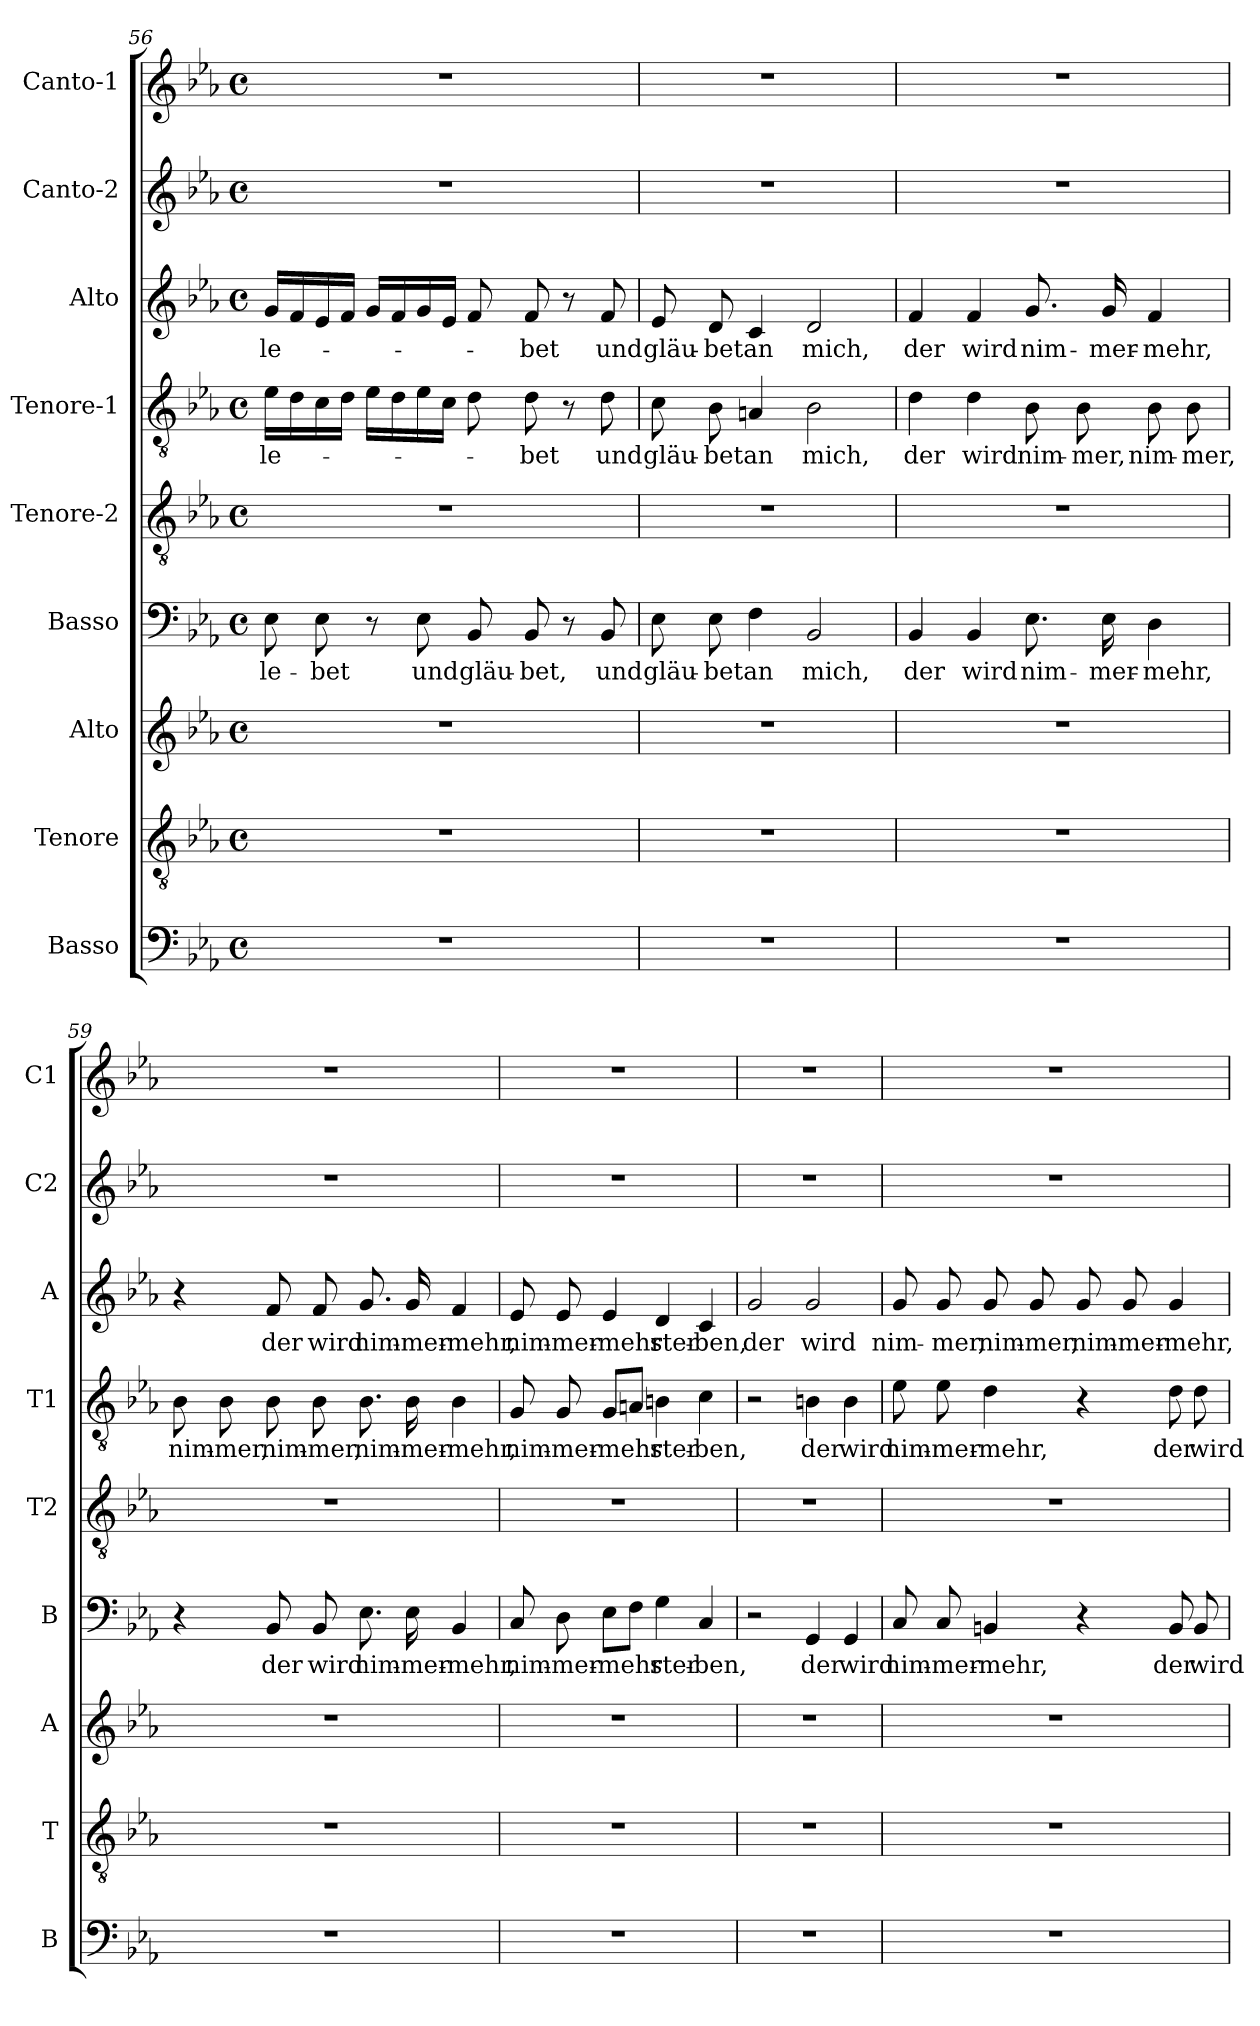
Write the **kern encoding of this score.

**kern	**kern	**kern	**kern	**text	**kern	**kern	**text	**kern	**text	**kern	**kern
*part9	*part8	*part7	*part6	*part6	*part5	*part4	*part4	*part3	*part3	*part2	*part1
*staff9	*staff8	*staff7	*staff6	*staff6	*staff5	*staff4	*staff4	*staff3	*staff3	*staff2	*staff1
*I"Basso	*I"Tenore	*I"Alto	*I"Basso	*	*I"Tenore-2	*I"Tenore-1	*	*I"Alto	*	*I"Canto-2	*I"Canto-1
*I'B	*I'T	*I'A	*I'B	*	*I'T2	*I'T1	*	*I'A	*	*I'C2	*I'C1
*clefF4	*clefGv2	*clefG2	*clefF4	*	*clefGv2	*clefGv2	*	*clefG2	*	*clefG2	*clefG2
*k[b-e-a-]	*k[b-e-a-]	*k[b-e-a-]	*k[b-e-a-]	*	*k[b-e-a-]	*k[b-e-a-]	*	*k[b-e-a-]	*	*k[b-e-a-]	*k[b-e-a-]
*E-:	*E-:	*E-:	*E-:	*	*E-:	*E-:	*	*E-:	*	*E-:	*E-:
*M4/4	*M4/4	*M4/4	*M4/4	*	*M4/4	*M4/4	*	*M4/4	*	*M4/4	*M4/4
*met(c)	*met(c)	*met(c)	*met(c)	*	*met(c)	*met(c)	*	*met(c)	*	*met(c)	*met(c)
=56	=56	=56	=56	=56	=56	=56	=56	=56	=56	=56	=56
!	!	!	!	!LO:LY:b	!	!	!LO:LY:b	!	!LO:LY:b	!	!
1r	1r	1r	8E-\	le-	1r	16e-\LL	le-	16g/LL	le-	1r	1r
.	.	.	.	.	.	16d\	.	16f/	.	.	.
!	!	!	!	!LO:LY:b	!	!	!	!	!	!	!
.	.	.	8E-\	-bet	.	16c\	.	16e-/	.	.	.
.	.	.	.	.	.	16d\JJ	.	16f/JJ	.	.	.
.	.	.	8r	.	.	16e-\LL	.	16g/LL	.	.	.
.	.	.	.	.	.	16d\	.	16f/	.	.	.
!	!	!	!	!LO:LY:b	!	!	!	!	!	!	!
.	.	.	8E-\	und	.	16e-\	.	16g/	.	.	.
.	.	.	.	.	.	16c\JJ	.	16e-/JJ	.	.	.
!	!	!	!	!LO:LY:b	!	!	!	!	!	!	!
.	.	.	8BB-/	gläu-	.	8d\	.	8f/	.	.	.
!	!	!	!	!LO:LY:b	!	!	!LO:LY:b	!	!LO:LY:b	!	!
.	.	.	8BB-/	-bet,	.	8d\	-bet	8f/	-bet	.	.
.	.	.	8r	.	.	8r	.	8r	.	.	.
!	!	!	!	!LO:LY:b	!	!	!LO:LY:b	!	!LO:LY:b	!	!
.	.	.	8BB-/	und	.	8d\	und	8f/	und	.	.
=57	=57	=57	=57	=57	=57	=57	=57	=57	=57	=57	=57
!	!	!	!	!LO:LY:b	!	!	!LO:LY:b	!	!LO:LY:b	!	!
1r	1r	1r	8E-\	gläu-	1r	8c\	gläu-	8e-/	gläu-	1r	1r
!	!	!	!	!LO:LY:b	!	!	!LO:LY:b	!	!LO:LY:b	!	!
.	.	.	8E-\	-bet	.	8B-\	-bet	8d/	-bet	.	.
!	!	!	!	!LO:LY:b	!	!	!LO:LY:b	!	!LO:LY:b	!	!
.	.	.	4F\	an	.	4An/	an	4c/	an	.	.
!	!	!	!	!LO:LY:b	!	!	!LO:LY:b	!	!LO:LY:b	!	!
.	.	.	2BB-/	mich,	.	2B-\	mich,	2d/	mich,	.	.
=58	=58	=58	=58	=58	=58	=58	=58	=58	=58	=58	=58
!	!	!	!	!LO:LY:b	!	!	!LO:LY:b	!	!LO:LY:b	!	!
1r	1r	1r	4BB-/	der	1r	4d\	der	4f/	der	1r	1r
!	!	!	!	!LO:LY:b	!	!	!LO:LY:b	!	!LO:LY:b	!	!
.	.	.	4BB-/	wird	.	4d\	wird	4f/	wird	.	.
!	!	!	!	!LO:LY:b	!	!	!LO:LY:b	!	!LO:LY:b	!	!
.	.	.	8.E-\	nim-	.	8B-\	nim-	8.g/	nim-	.	.
!	!	!	!	!	!	!	!LO:LY:b	!	!	!	!
.	.	.	.	.	.	8B-\	-mer,	.	.	.	.
!	!	!	!	!LO:LY:b	!	!	!	!	!LO:LY:b	!	!
.	.	.	16E-\	-mer-	.	.	.	16g/	-mer-	.	.
!	!	!	!	!LO:LY:b	!	!	!LO:LY:b	!	!LO:LY:b	!	!
.	.	.	4D\	-mehr,	.	8B-\	nim-	4f/	-mehr,	.	.
!	!	!	!	!	!	!	!LO:LY:b	!	!	!	!
.	.	.	.	.	.	8B-\	-mer,	.	.	.	.
!!LO:PB:g=z
=59	=59	=59	=59	=59	=59	=59	=59	=59	=59	=59	=59
!	!	!	!	!	!	!	!LO:LY:b	!	!	!	!
1r	1r	1r	4r	.	1r	8B-\	nim-	4r	.	1r	1r
!	!	!	!	!	!	!	!LO:LY:b	!	!	!	!
.	.	.	.	.	.	8B-\	-mer,	.	.	.	.
!	!	!	!	!LO:LY:b	!	!	!LO:LY:b	!	!LO:LY:b	!	!
.	.	.	8BB-/	der	.	8B-\	nim-	8f/	der	.	.
!	!	!	!	!LO:LY:b	!	!	!LO:LY:b	!	!LO:LY:b	!	!
.	.	.	8BB-/	wird	.	8B-\	-mer,	8f/	wird	.	.
!	!	!	!	!LO:LY:b	!	!	!LO:LY:b	!	!LO:LY:b	!	!
.	.	.	8.E-\	nim-	.	8.B-\	nim-	8.g/	nim-	.	.
!	!	!	!	!LO:LY:b	!	!	!LO:LY:b	!	!LO:LY:b	!	!
.	.	.	16E-\	-mer-	.	16B-\	-mer-	16g/	-mer-	.	.
!	!	!	!	!LO:LY:b	!	!	!LO:LY:b	!	!LO:LY:b	!	!
.	.	.	4BB-/	-mehr,	.	4B-\	-mehr,	4f/	-mehr,	.	.
=60	=60	=60	=60	=60	=60	=60	=60	=60	=60	=60	=60
!	!	!	!	!LO:LY:b	!	!	!LO:LY:b	!	!LO:LY:b	!	!
1r	1r	1r	8C/	nim-	1r	8G/	nim-	8e-/	nim-	1r	1r
!	!	!	!	!LO:LY:b	!	!	!LO:LY:b	!	!LO:LY:b	!	!
.	.	.	8D\	-mer-	.	8G/	-mer-	8e-/	-mer-	.	.
!	!	!	!	!LO:LY:b	!	!	!LO:LY:b	!	!LO:LY:b	!	!
.	.	.	8E-\L	-mehr	.	8G/L	-mehr	4e-/	-mehr	.	.
.	.	.	8F\J	.	.	8An/J	.	.	.	.	.
!	!	!	!	!LO:LY:b	!	!	!LO:LY:b	!	!LO:LY:b	!	!
.	.	.	4G\	ster-	.	4Bn\	ster-	4d/	ster-	.	.
!	!	!	!	!LO:LY:b	!	!	!LO:LY:b	!	!LO:LY:b	!	!
.	.	.	4C/	-ben,	.	4c\	-ben,	4c/	-ben,	.	.
=61	=61	=61	=61	=61	=61	=61	=61	=61	=61	=61	=61
!	!	!	!	!	!	!	!	!	!LO:LY:b	!	!
1r	1r	1r	2r	.	1r	2r	.	2g/	der	1r	1r
!	!	!	!	!LO:LY:b	!	!	!LO:LY:b	!	!LO:LY:b	!	!
.	.	.	4GG/	der	.	4Bn\	der	2g/	wird	.	.
!	!	!	!	!LO:LY:b	!	!	!LO:LY:b	!	!	!	!
.	.	.	4GG/	wird	.	4B\	wird	.	.	.	.
=62	=62	=62	=62	=62	=62	=62	=62	=62	=62	=62	=62
!	!	!	!	!LO:LY:b	!	!	!LO:LY:b	!	!LO:LY:b	!	!
1r	1r	1r	8C/	nim-	1r	8e-\	nim-	8g/	nim-	1r	1r
!	!	!	!	!LO:LY:b	!	!	!LO:LY:b	!	!LO:LY:b	!	!
.	.	.	8C/	-mer-	.	8e-\	-mer-	8g/	-mer,	.	.
!	!	!	!	!LO:LY:b	!	!	!LO:LY:b	!	!LO:LY:b	!	!
.	.	.	4BBn/	-mehr,	.	4d\	-mehr,	8g/	nim-	.	.
!	!	!	!	!	!	!	!	!	!LO:LY:b	!	!
.	.	.	.	.	.	.	.	8g/	-mer,	.	.
!	!	!	!	!	!	!	!	!	!LO:LY:b	!	!
.	.	.	4r	.	.	4r	.	8g/	nim-	.	.
!	!	!	!	!	!	!	!	!	!LO:LY:b	!	!
.	.	.	.	.	.	.	.	8g/	-mer-	.	.
!	!	!	!	!LO:LY:b	!	!	!LO:LY:b	!	!LO:LY:b	!	!
.	.	.	8BB/	der	.	8d\	der	4g/	-mehr,	.	.
!	!	!	!	!LO:LY:b	!	!	!LO:LY:b	!	!	!	!
.	.	.	8BB/	wird	.	8d\	wird	.	.	.	.
=	=	=	=	=	=	=	=	=	=	=	=
*-	*-	*-	*-	*-	*-	*-	*-	*-	*-	*-	*-
